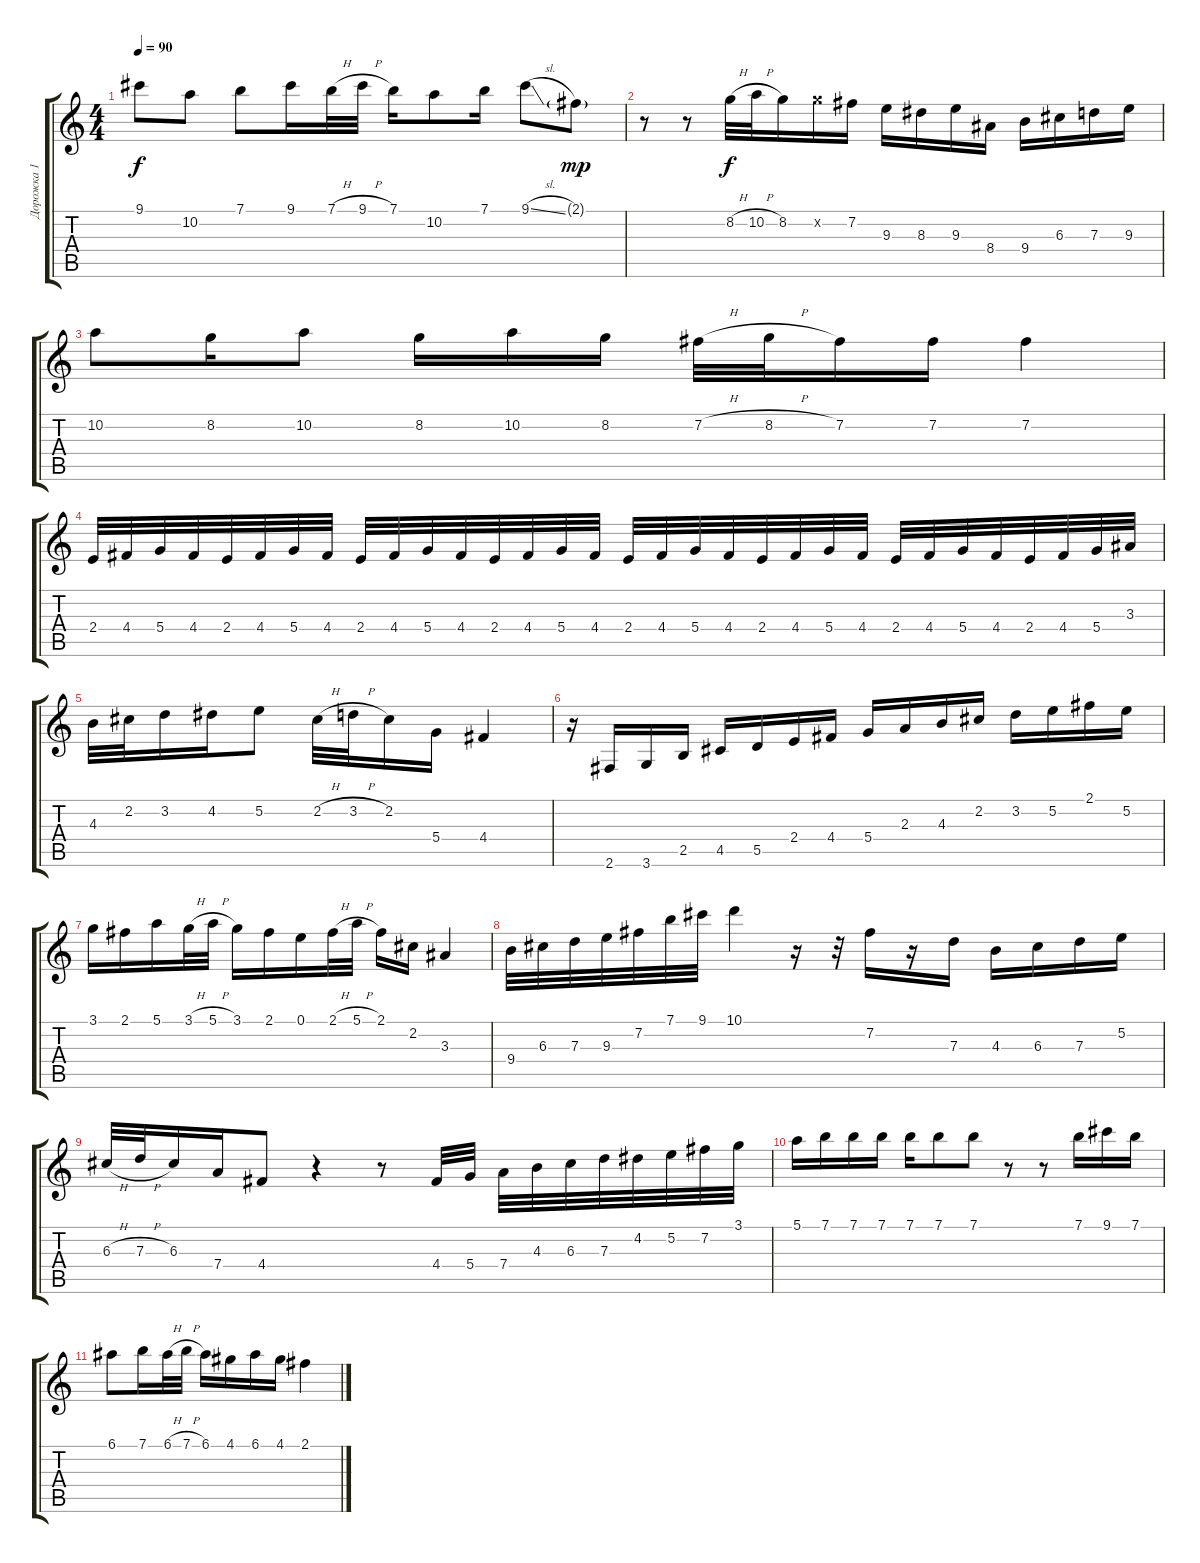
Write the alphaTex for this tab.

\track ("Дорожка 1" "Дорожка 1") {instrument acousticguitarsteel}
\staff {score tabs}
\tuning (E4 B3 G3 D3 A2 E2) {hide}
\ts (4 4)
\tempo 90
\clef g2
\ks c
9.1.8{dy f} 10.2.8 7.1.8 9.1.16 7.1{h}.32 9.1{h}.32 7.1.16 10.2.8 7.1.16 9.1{sl}.8 2.1{g}.8{dy mp} |
r.8 r.8 8.2{h}.32{dy f} 10.2{h}.32 8.2.16 8.2{x}.16 7.2.16 9.3.16 8.3.16 9.3.16 8.4.16 9.4.16 6.3.16 7.3.16 9.3.16 |
10.2.8 8.2.16 10.2.8 8.2.16 10.2.16 8.2.16 7.2{h}.32 8.2{h}.32 7.2.16 7.2.16 7.2.4 |
2.4.32 4.4.32 5.4.32 4.4.32 2.4.32 4.4.32 5.4.32 4.4.32 2.4.32 4.4.32 5.4.32 4.4.32 2.4.32 4.4.32 5.4.32 4.4.32 2.4.32 4.4.32 5.4.32 4.4.32 2.4.32 4.4.32 5.4.32 4.4.32 2.4.32 4.4.32 5.4.32 4.4.32 2.4.32 4.4.32 5.4.32 3.3.32 |
4.3.32 2.2.32 3.2.16 4.2.16 5.2.8 2.2{h}.32 3.2{h}.32 2.2.16 5.4.16 4.4.4 |
r.16 2.6.16 3.6.16 2.5.16 4.5.16 5.5.16 2.4.16 4.4.16 5.4.16 2.3.16 4.3.16 2.2.16 3.2.16 5.2.16 2.1.16 5.2.16 |
3.1.16 2.1.16 5.1.16 3.1{h}.32 5.1{h}.32 3.1.16 2.1.16 0.1.16 2.1{h}.32 5.1{h}.32 2.1.16 2.2.16 3.3.4 |
9.4.32 6.3.32 7.3.32 9.3.32 7.2.32 7.1.32 9.1.32 10.1.4 r.16 r.32 7.2.16 r.16 7.3.16 4.3.16 6.3.16 7.3.16 5.2.16 |
6.3{h}.32 7.3{h}.32 6.3.16 7.4.16 4.4.8 r.4 r.8 4.4.32 5.4.32 7.4.32 4.3.32 6.3.32 7.3.32 4.2.32 5.2.32 7.2.32 3.1.32 |
5.1.16 7.1.16 7.1.16 7.1.16 7.1.16 7.1.8 7.1.8 r.8 r.8 7.1.16 9.1.16 7.1.16 |
6.1.8 7.1.16 6.1{h}.32 7.1{h}.32 6.1.16 4.1.16 6.1.16 4.1.16 2.1.4
